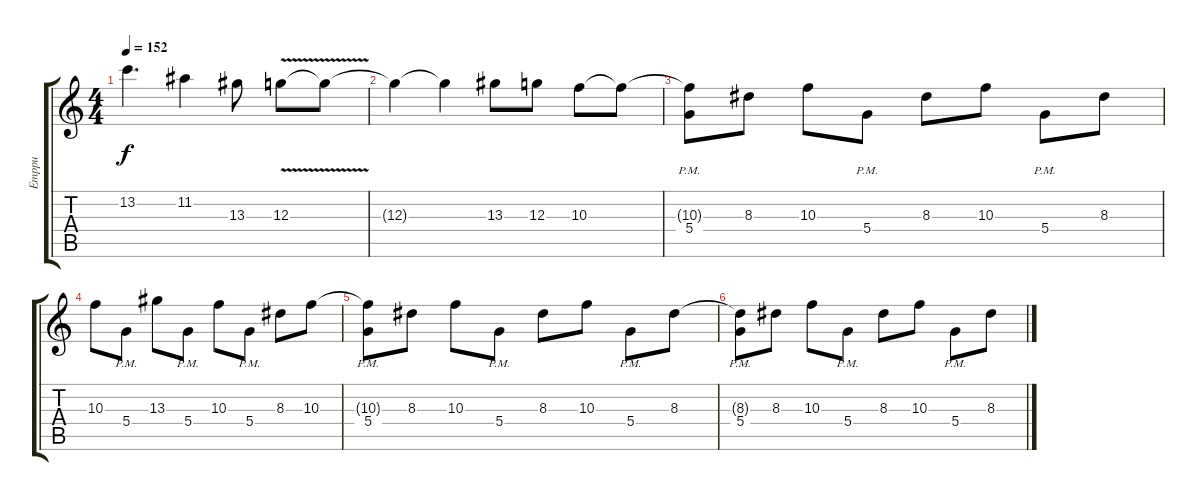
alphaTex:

\track ("Emppu" "Emppu") {instrument distortionguitar}
\staff {score tabs}
\tuning (E4 B3 G3 D3 A2 E2) {hide}
\ts (4 4)
\tempo 152
\clef g2
\ks c
13.2.4{d dy f} 11.2.4 13.3.8 12.3{v}.8 12.3{t}.8 |
12.3{t}.4 12.3{t}.4 13.3.8 12.3.8 10.3.8 10.3{t}.8 |
(10.3{t} 5.4{pm}).8 8.3.8 10.3.8 5.4{pm}.8 8.3.8 10.3.8 5.4{pm}.8 8.3.8 |
10.3.8 5.4{pm}.8 13.3.8 5.4{pm}.8 10.3.8 5.4{pm}.8 8.3.8 10.3.8 |
(10.3{t} 5.4{pm}).8 8.3.8 10.3.8 5.4{pm}.8 8.3.8 10.3.8 5.4{pm}.8 8.3.8 |
(8.3{t} 5.4{pm}).8 8.3.8 10.3.8 5.4{pm}.8 8.3.8 10.3.8 5.4{pm}.8 8.3.8
